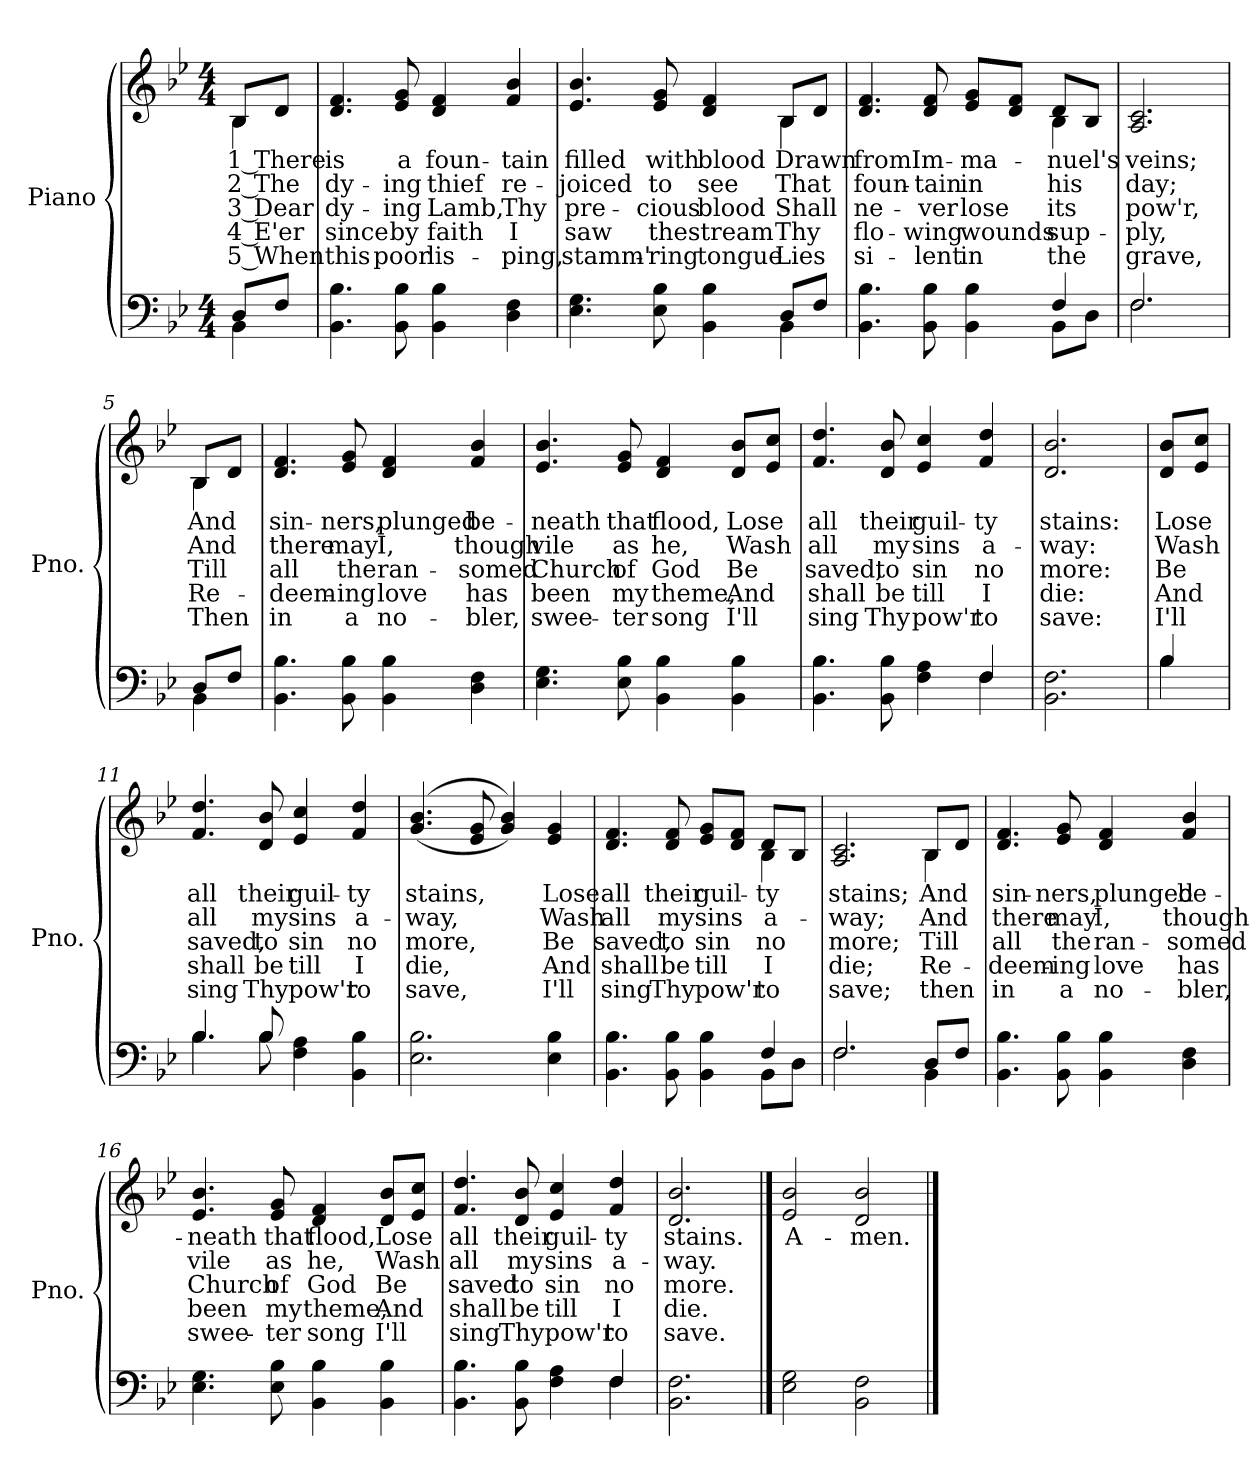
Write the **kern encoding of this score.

**kern	**kern	**text	**text	**text	**text	**text
*part2	*part1	*part1	*part1	*part1	*part1	*part1
*staff2	*staff1	*staff1	*staff1	*staff1	*staff1	*staff1
*I"Piano	*I"Piano	*	*	*	*	*
*I'Pno.	*I'Pno.	*	*	*	*	*
!!LO:PB:g=z
*clefF4	*clefG2	*	*	*	*	*
*k[b-e-]	*k[b-e-]	*	*	*	*	*
*B-:	*B-:	*	*	*	*	*
*M4/4	*M4/4	*	*	*	*	*
=	=	=	=	=	=	=
*^	*	*	*	*	*	*
!	!	!	!LO:LY:b:color=#000000	!LO:LY:b:color=#000000	!LO:LY:b:color=#000000	!LO:LY:b:color=#000000	!LO:LY:b:color=#000000
*	*	*^	*	*	*	*	*
8Di/L	4BB-i\	8B-i/L	4B-i\	1 There	2 The	3 Dear	4 E'er	5 When
8Fi/J	.	8di/J	.	.	.	.	.	.
*v	*v	*	*	*	*	*	*	*
*	*v	*v	*	*	*	*	*
=1	=1	=1	=1	=1	=1	=1
!	!	!LO:LY:b:color=#000000	!LO:LY:b:color=#000000	!LO:LY:b:color=#000000	!LO:LY:b:color=#000000	!LO:LY:b:color=#000000
4.BB-i\ 4.B-i	4.di/ 4.fi	is	dy-	dy-	-since	this
!	!	!LO:LY:b:color=#000000	!LO:LY:b:color=#000000	!LO:LY:b:color=#000000	!LO:LY:b:color=#000000	!LO:LY:b:color=#000000
8BB-i\ 8B-i	8e-i/ 8gi	a	-ing	ing	by	poor
!	!	!LO:LY:b:color=#000000	!LO:LY:b:color=#000000	!LO:LY:b:color=#000000	!LO:LY:b:color=#000000	!LO:LY:b:color=#000000
4BB-i\ 4B-i	4di/ 4fi	foun-	thief	Lamb,	faith	lis-
!	!	!LO:LY:b:color=#000000	!LO:LY:b:color=#000000	!LO:LY:b:color=#000000	!LO:LY:b:color=#000000	!LO:LY:b:color=#000000
4Di\ 4Fi	4fi/ 4b-i	-tain	re-	-Thy	I	ping,
=2	=2	=2	=2	=2	=2	=2
*^	*	*	*	*	*	*
!	!	!	!LO:LY:b:color=#000000	!LO:LY:b:color=#000000	!LO:LY:b:color=#000000	!LO:LY:b:color=#000000	!LO:LY:b:color=#000000
*	*	*^	*	*	*	*	*
4.E-i\ 4.Gi	2.ryy	4.e-i/ 4.b-i	2.ryy	filled	-joiced	pre-	-saw	stamm'-
!	!	!	!	!LO:LY:b:color=#000000	!LO:LY:b:color=#000000	!LO:LY:b:color=#000000	!LO:LY:b:color=#000000	!LO:LY:b:color=#000000
8E-i\ 8B-i	.	8e-i/ 8gi	.	with	to	-cious	the	ring
!	!	!	!	!LO:LY:b:color=#000000	!LO:LY:b:color=#000000	!LO:LY:b:color=#000000	!LO:LY:b:color=#000000	!LO:LY:b:color=#000000
4BB-i\ 4B-i	.	4di/ 4fi	.	blood	see	blood	stream	tongue
!	!	!	!	!LO:LY:b:color=#000000	!LO:LY:b:color=#000000	!LO:LY:b:color=#000000	!LO:LY:b:color=#000000	!LO:LY:b:color=#000000
8Di/L	4BB-i\	8B-i/L	4B-i\	Drawn	That	Shall	Thy	Lies
8Fi/J	.	8di/J	.	.	.	.	.	.
=3	=3	=3	=3	=3	=3	=3	=3	=3
!	!	!	!	!LO:LY:b:color=#000000	!LO:LY:b:color=#000000	!LO:LY:b:color=#000000	!LO:LY:b:color=#000000	!LO:LY:b:color=#000000
4.BB-i\ 4.B-i	2.ryy	4.di/ 4.fi	2ryy	from	foun-	ne-	-flo-	-si-
!	!	!	!	!LO:LY:b:color=#000000	!LO:LY:b:color=#000000	!LO:LY:b:color=#000000	!LO:LY:b:color=#000000	!LO:LY:b:color=#000000
8BB-i\ 8B-i	.	8di/ 8fi	.	Im-	-tain	-ver	wing	lent
!	!	!	!	!LO:LY:b:color=#000000	!LO:LY:b:color=#000000	!LO:LY:b:color=#000000	!LO:LY:b:color=#000000	!LO:LY:b:color=#000000
4BB-i\ 4B-i	.	8e-i/ 8giL	4ryy	-ma-	in	lose	wounds	in
.	.	8di/ 8fiJ	.	.	.	.	.	.
!	!	!	!	!LO:LY:b:color=#000000	!LO:LY:b:color=#000000	!LO:LY:b:color=#000000	!LO:LY:b:color=#000000	!LO:LY:b:color=#000000
4Fi/	8BB-i\L	8di/L	4B-i\	-nuel's	his	its	sup-	-the
.	8Di\J	8B-i/J	.	.	.	.	.	.
*	*	*v	*v	*	*	*	*	*
=4	=4	=4	=4	=4	=4	=4	=4
!	!	!	!LO:LY:b:color=#000000	!LO:LY:b:color=#000000	!LO:LY:b:color=#000000	!LO:LY:b:color=#000000	!LO:LY:b:color=#000000
2.Fi/	2.Fi\	2.Ai/ 2.ci	veins;	day;	pow'r,	ply,	grave,
!!LO:LB:g=z
=5	=5	=5	=5	=5	=5	=5	=5
!	!	!	!LO:LY:b:color=#000000	!LO:LY:b:color=#000000	!LO:LY:b:color=#000000	!LO:LY:b:color=#000000	!LO:LY:b:color=#000000
*	*	*^	*	*	*	*	*
8Di/L	4BB-i\	8B-i/L	4B-i\	And	And	Till	Re-	-Then
8Fi/J	.	8di/J	.	.	.	.	.	.
*v	*v	*	*	*	*	*	*	*
*	*v	*v	*	*	*	*	*
=6	=6	=6	=6	=6	=6	=6
!	!	!LO:LY:b:color=#000000	!LO:LY:b:color=#000000	!LO:LY:b:color=#000000	!LO:LY:b:color=#000000	!LO:LY:b:color=#000000
4.BB-i\ 4.B-i	4.di/ 4.fi	sin-	there	all	deem-	-in
!	!	!LO:LY:b:color=#000000	!LO:LY:b:color=#000000	!LO:LY:b:color=#000000	!LO:LY:b:color=#000000	!LO:LY:b:color=#000000
8BB-i\ 8B-i	8e-i/ 8gi	-ners,	may	the	ing	a
!	!	!LO:LY:b:color=#000000	!LO:LY:b:color=#000000	!LO:LY:b:color=#000000	!LO:LY:b:color=#000000	!LO:LY:b:color=#000000
4BB-i\ 4B-i	4di/ 4fi	plunged	I,	ran-	-love	no-
!	!	!LO:LY:b:color=#000000	!LO:LY:b:color=#000000	!LO:LY:b:color=#000000	!LO:LY:b:color=#000000	!LO:LY:b:color=#000000
4Di\ 4Fi	4fi/ 4b-i	be-	though	-somed	has	bler,
=7	=7	=7	=7	=7	=7	=7
!	!	!LO:LY:b:color=#000000	!LO:LY:b:color=#000000	!LO:LY:b:color=#000000	!LO:LY:b:color=#000000	!LO:LY:b:color=#000000
4.E-i\ 4.Gi	4.e-i/ 4.b-i	-neath	vile	Church	been	swee-
!	!	!LO:LY:b:color=#000000	!LO:LY:b:color=#000000	!LO:LY:b:color=#000000	!LO:LY:b:color=#000000	!LO:LY:b:color=#000000
8E-i\ 8B-i	8e-i/ 8gi	that	as	-of	my	ter
!	!	!LO:LY:b:color=#000000	!LO:LY:b:color=#000000	!LO:LY:b:color=#000000	!LO:LY:b:color=#000000	!LO:LY:b:color=#000000
4BB-i\ 4B-i	4di/ 4fi	flood,	he,	God	theme,	song
!	!	!LO:LY:b:color=#000000	!LO:LY:b:color=#000000	!LO:LY:b:color=#000000	!LO:LY:b:color=#000000	!LO:LY:b:color=#000000
4BB-i\ 4B-i	8di/ 8b-iL	Lose	Wash	Be	And	I'll
.	8e-i/ 8cciJ	.	.	.	.	.
=8	=8	=8	=8	=8	=8	=8
*^	*	*	*	*	*	*
!	!	!	!LO:LY:b:color=#000000	!LO:LY:b:color=#000000	!LO:LY:b:color=#000000	!LO:LY:b:color=#000000	!LO:LY:b:color=#000000
4.BB-i\ 4.B-i	2.ryy	4.fi/ 4.ddi	all	all	saved,	shall	sing
!	!	!	!LO:LY:b:color=#000000	!LO:LY:b:color=#000000	!LO:LY:b:color=#000000	!LO:LY:b:color=#000000	!LO:LY:b:color=#000000
8BB-i\ 8B-i	.	8di/ 8b-i	their	my	to	be	Thy
!	!	!	!LO:LY:b:color=#000000	!LO:LY:b:color=#000000	!LO:LY:b:color=#000000	!LO:LY:b:color=#000000	!LO:LY:b:color=#000000
4Fi\ 4Ai	.	4e-i/ 4cci	guil-	sins	sin	till	pow'r
!	!	!	!LO:LY:b:color=#000000	!LO:LY:b:color=#000000	!LO:LY:b:color=#000000	!LO:LY:b:color=#000000	!LO:LY:b:color=#000000
4Fi/	4Fi\	4fi/ 4ddi	-ty	a-	no	I	to
=9	=9	=9	=9	=9	=9	=9	=9
!	!	!	!LO:LY:b:color=#000000	!LO:LY:b:color=#000000	!LO:LY:b:color=#000000	!LO:LY:b:color=#000000	!LO:LY:b:color=#000000
*v	*v	*	*	*	*	*	*
2.BB-i\ 2.Fi	2.di/ 2.b-i	stains:	-way:	more:	die:	save:
!!LO:LB:g=z
=10	=10	=10	=10	=10	=10	=10
*^	*	*	*	*	*	*
!	!	!	!LO:LY:b:color=#000000	!LO:LY:b:color=#000000	!LO:LY:b:color=#000000	!LO:LY:b:color=#000000	!LO:LY:b:color=#000000
4B-i/	4B-i\	8di/ 8b-iL	Lose	Wash	Be	And	I'll
.	.	8e-i/ 8cciJ	.	.	.	.	.
=11	=11	=11	=11	=11	=11	=11	=11
!	!	!	!LO:LY:b:color=#000000	!LO:LY:b:color=#000000	!LO:LY:b:color=#000000	!LO:LY:b:color=#000000	!LO:LY:b:color=#000000
4.B-i/	4.B-i\	4.fi/ 4.ddi	all	all	saved,	shall	sing
!	!	!	!LO:LY:b:color=#000000	!LO:LY:b:color=#000000	!LO:LY:b:color=#000000	!LO:LY:b:color=#000000	!LO:LY:b:color=#000000
8B-i/	8B-i\	8di/ 8b-i	their	my	to	be	Thy
!	!	!	!LO:LY:b:color=#000000	!LO:LY:b:color=#000000	!LO:LY:b:color=#000000	!LO:LY:b:color=#000000	!LO:LY:b:color=#000000
4Fi\ 4Ai	2ryy	4e-i/ 4cci	guil-	sins	sin	till	pow'r
!	!	!	!LO:LY:b:color=#000000	!LO:LY:b:color=#000000	!LO:LY:b:color=#000000	!LO:LY:b:color=#000000	!LO:LY:b:color=#000000
4BB-i\ 4B-i	.	4fi/ 4ddi	-ty	a-	no	I	to
*v	*v	*	*	*	*	*	*
=12	=12	=12	=12	=12	=12	=12
!	!	!LO:LY:b:color=#000000	!LO:LY:b:color=#000000	!LO:LY:b:color=#000000	!LO:LY:b:color=#000000	!LO:LY:b:color=#000000
2.E-i\ 2.B-i	((4.gi/ 4.b-i	stains,	-way,	more,	die,	save,
.	8e-i/ 8gi	.	.	.	.	.
.	4gi/ 4b-i))	.	.	.	.	.
!	!	!LO:LY:b:color=#000000	!LO:LY:b:color=#000000	!LO:LY:b:color=#000000	!LO:LY:b:color=#000000	!LO:LY:b:color=#000000
4E-i\ 4B-i	4e-i/ 4gi	Lose	Wash	Be	And	I'll
=13	=13	=13	=13	=13	=13	=13
*^	*	*	*	*	*	*
!	!	!	!LO:LY:b:color=#000000	!LO:LY:b:color=#000000	!LO:LY:b:color=#000000	!LO:LY:b:color=#000000	!LO:LY:b:color=#000000
*	*	*^	*	*	*	*	*
4.BB-i\ 4.B-i	2.ryy	4.di/ 4.fi	2ryy	all	all	saved,	shall	sing
!	!	!	!	!LO:LY:b:color=#000000	!LO:LY:b:color=#000000	!LO:LY:b:color=#000000	!LO:LY:b:color=#000000	!LO:LY:b:color=#000000
8BB-i\ 8B-i	.	8di/ 8fi	.	their	my	to	be	Thy
!	!	!	!	!LO:LY:b:color=#000000	!LO:LY:b:color=#000000	!LO:LY:b:color=#000000	!LO:LY:b:color=#000000	!LO:LY:b:color=#000000
4BB-i\ 4B-i	.	8e-i/ 8giL	4ryy	guil-	sins	sin	till	pow'r
.	.	8di/ 8fiJ	.	.	.	.	.	.
!	!	!	!	!LO:LY:b:color=#000000	!LO:LY:b:color=#000000	!LO:LY:b:color=#000000	!LO:LY:b:color=#000000	!LO:LY:b:color=#000000
4Fi/	8BB-i\L	8di/L	4B-i\	-ty	a-	no	I	to
.	8Di\J	8B-i/J	.	.	.	.	.	.
=14	=14	=14	=14	=14	=14	=14	=14	=14
!	!	!	!	!LO:LY:b:color=#000000	!LO:LY:b:color=#000000	!LO:LY:b:color=#000000	!LO:LY:b:color=#000000	!LO:LY:b:color=#000000
2.Fi/	2.Fi\	2.Ai/ 2.ci	2.ryy	stains;	-way;	more;	die;	save;
!	!	!	!	!LO:LY:b:color=#000000	!LO:LY:b:color=#000000	!LO:LY:b:color=#000000	!LO:LY:b:color=#000000	!LO:LY:b:color=#000000
8Di/L	4BB-i\	8B-i/L	4B-i\	And	And	Till	Re-	-then
8Fi/J	.	8di/J	.	.	.	.	.	.
*v	*v	*	*	*	*	*	*	*
*	*v	*v	*	*	*	*	*
!!LO:LB:g=z
=15	=15	=15	=15	=15	=15	=15
!	!	!LO:LY:b:color=#000000	!LO:LY:b:color=#000000	!LO:LY:b:color=#000000	!LO:LY:b:color=#000000	!LO:LY:b:color=#000000
4.BB-i\ 4.B-i	4.di/ 4.fi	sin-	there	all	deem-	-in
!	!	!LO:LY:b:color=#000000	!LO:LY:b:color=#000000	!LO:LY:b:color=#000000	!LO:LY:b:color=#000000	!LO:LY:b:color=#000000
8BB-i\ 8B-i	8e-i/ 8gi	-ners,	may	the	ing	a
!	!	!LO:LY:b:color=#000000	!LO:LY:b:color=#000000	!LO:LY:b:color=#000000	!LO:LY:b:color=#000000	!LO:LY:b:color=#000000
4BB-i\ 4B-i	4di/ 4fi	plunged	I,	ran-	-love	no-
!	!	!LO:LY:b:color=#000000	!LO:LY:b:color=#000000	!LO:LY:b:color=#000000	!LO:LY:b:color=#000000	!LO:LY:b:color=#000000
4Di\ 4Fi	4fi/ 4b-i	be-	though	-somed	has	bler,
=16	=16	=16	=16	=16	=16	=16
!	!	!LO:LY:b:color=#000000	!LO:LY:b:color=#000000	!LO:LY:b:color=#000000	!LO:LY:b:color=#000000	!LO:LY:b:color=#000000
4.E-i\ 4.Gi	4.e-i/ 4.b-i	-neath	vile	Church	been	swee-
!	!	!LO:LY:b:color=#000000	!LO:LY:b:color=#000000	!LO:LY:b:color=#000000	!LO:LY:b:color=#000000	!LO:LY:b:color=#000000
8E-i\ 8B-i	8e-i/ 8gi	that	as	-of	my	ter
!	!	!LO:LY:b:color=#000000	!LO:LY:b:color=#000000	!LO:LY:b:color=#000000	!LO:LY:b:color=#000000	!LO:LY:b:color=#000000
4BB-i\ 4B-i	4di/ 4fi	flood,	he,	God	theme,	song
!	!	!LO:LY:b:color=#000000	!LO:LY:b:color=#000000	!LO:LY:b:color=#000000	!LO:LY:b:color=#000000	!LO:LY:b:color=#000000
4BB-i\ 4B-i	8di/ 8b-iL	Lose	Wash	Be	And	I'll
.	8e-i/ 8cciJ	.	.	.	.	.
=17	=17	=17	=17	=17	=17	=17
*^	*	*	*	*	*	*
!	!	!	!LO:LY:b:color=#000000	!LO:LY:b:color=#000000	!LO:LY:b:color=#000000	!LO:LY:b:color=#000000	!LO:LY:b:color=#000000
4.BB-i\ 4.B-i	2.ryy	4.fi/ 4.ddi	all	all	saved	shall	sing
!	!	!	!LO:LY:b:color=#000000	!LO:LY:b:color=#000000	!LO:LY:b:color=#000000	!LO:LY:b:color=#000000	!LO:LY:b:color=#000000
8BB-i\ 8B-i	.	8di/ 8b-i	their	my	to	be	Thy
!	!	!	!LO:LY:b:color=#000000	!LO:LY:b:color=#000000	!LO:LY:b:color=#000000	!LO:LY:b:color=#000000	!LO:LY:b:color=#000000
4Fi\ 4Ai	.	4e-i/ 4cci	guil-	sins	sin	till	pow'r
!	!	!	!LO:LY:b:color=#000000	!LO:LY:b:color=#000000	!LO:LY:b:color=#000000	!LO:LY:b:color=#000000	!LO:LY:b:color=#000000
4Fi/	4Fi\	4fi/ 4ddi	-ty	a-	no	I	to
=18	=18	=18	=18	=18	=18	=18	=18
!	!	!	!LO:LY:b:color=#000000	!LO:LY:b:color=#000000	!LO:LY:b:color=#000000	!LO:LY:b:color=#000000	!LO:LY:b:color=#000000
*v	*v	*	*	*	*	*	*
2.BB-i\ 2.Fi	2.di/ 2.b-i	stains.	-way.	more.	die.	save.
==19	==19	==19	==19	==19	==19	==19
!	!	!LO:LY:b:color=#000000	!	!	!	!
2E-i\ 2Gi	2e-i/ 2b-i	A-	.	.	.	.
!	!	!LO:LY:b:color=#000000	!	!	!	!
2BB-i\ 2Fi	2di/ 2b-i	-men.	.	.	.	.
==	==	==	==	==	==	==
*-	*-	*-	*-	*-	*-	*-
